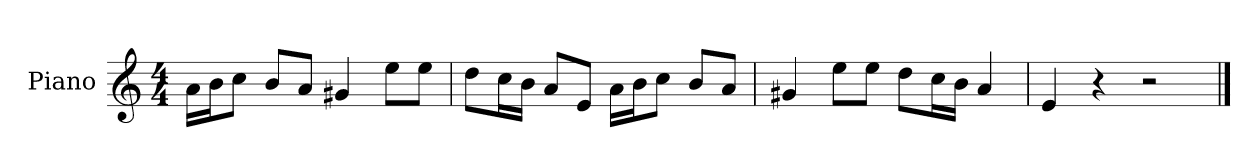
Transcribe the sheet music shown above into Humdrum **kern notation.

**kern
*part1
*staff1
*I"Piano
*I'P-no
*clefG2
*k[]
*M4/4
*MM90
=1
16a\LL
16b\J
8cc\J
8b/L
8a/J
4g#X/
8ee\L
8ee\J
=2
8dd\L
16cc\L
16b\JJ
8a/L
8e/J
16a\LL
16b\J
8cc\J
8b/L
8a/J
=3
4g#X/
8ee\L
8ee\J
8dd\L
16cc\L
16b\JJ
4a/
=4
4e/
4r
2r
==
*-
